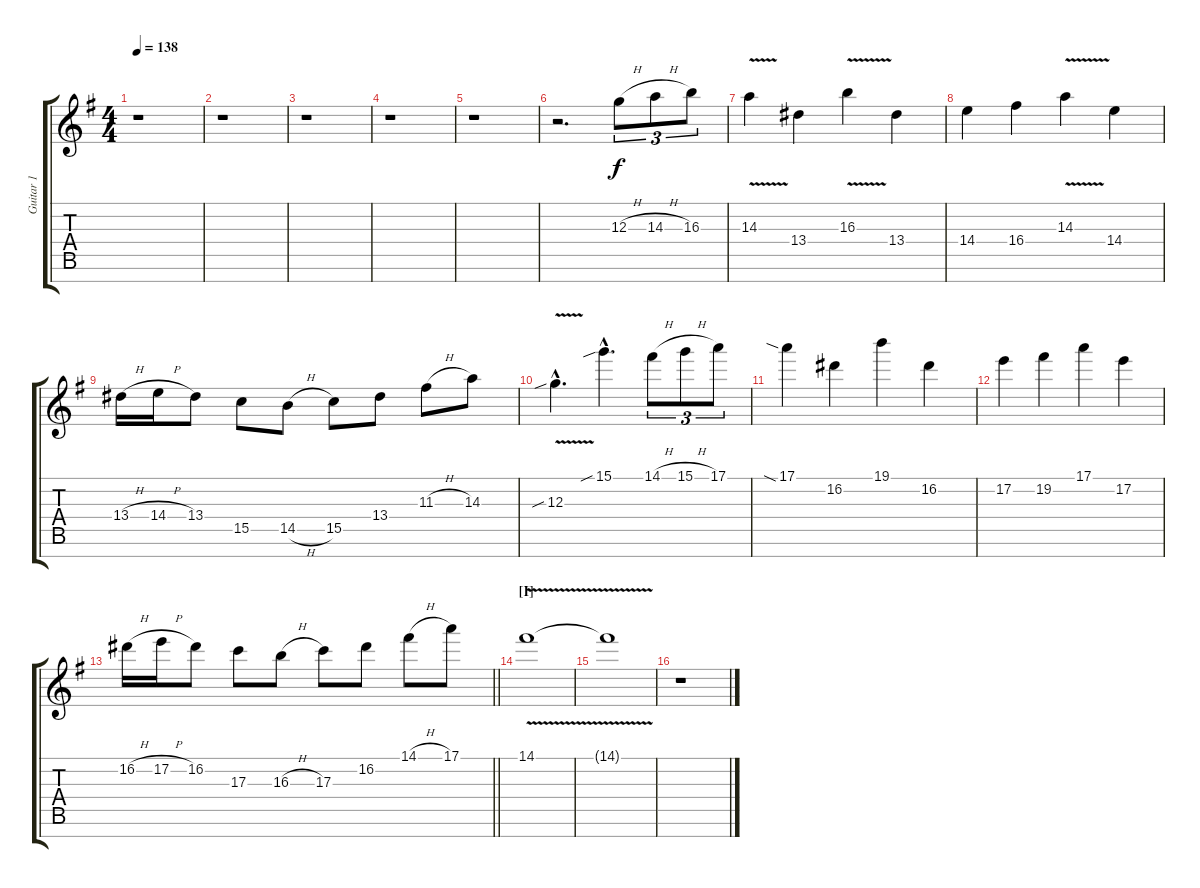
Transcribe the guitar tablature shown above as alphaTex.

\track ("Guitar 1" "Guitar 1") {instrument electricguitarjazz}
\staff {score tabs}
\tuning (E4 B3 G3 D3 A2 E2 B1) {hide}
\ts (4 4)
\tempo 138
\clef g2
\ks eminor
r.1{dy f} |
r.1 |
r.1 |
r.1 |
r.1 |
r.2{d} 12.3{h}.8{tu (3 2)} 14.3{h}.8{tu (3 2)} 16.3.8{tu (3 2)} |
14.3{v}.4 13.4.4 16.3{v}.4 13.4.4 |
14.4.4 16.4.4 14.3{v}.4 14.4.4 |
13.4{h}.16 14.4{h}.16 13.4.8 15.5.8 14.5{h}.8 15.5.8 13.4.8 11.3{h}.8 14.3.8 |
12.3{v sib hac}.4{d} 15.1{sib hac}.4{d} 14.1{h}.8{tu (3 2)} 15.1{h}.8{tu (3 2)} 17.1.8{tu (3 2)} |
17.1{sia}.4 16.2.4 19.1.4 16.2.4 |
17.2.4 19.2.4 17.1.4 17.2.4 |
\barLineRight lightlight
16.2{h}.16 17.2{h}.16 16.2.8 17.3.8 16.3{h}.8 17.3.8 16.2.8 14.1{h}.8 17.1.8 |
\section ("" "[I]")
14.1{v}.1{volume 0} |
14.1{t}.1 |
r.1{volume 16}
